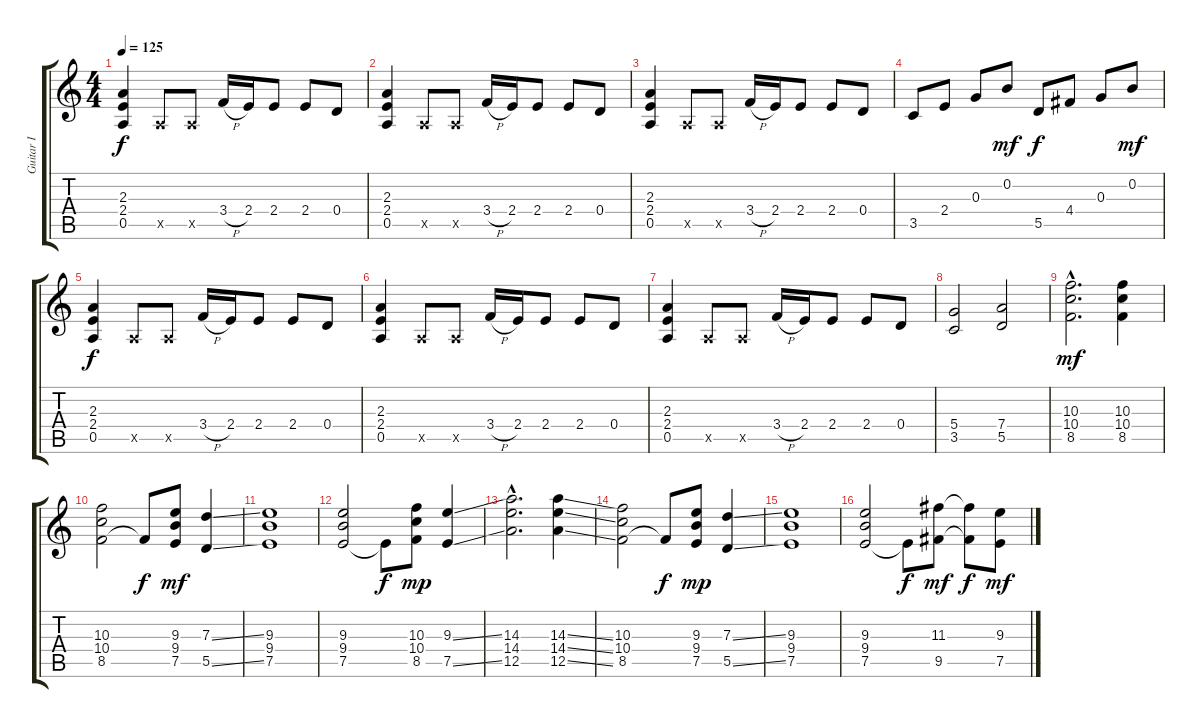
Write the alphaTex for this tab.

\track ("Guitar I" "Guitar I") {instrument distortionguitar}
\staff {score tabs}
\tuning (E4 B3 G3 D3 A2 E2) {hide}
\ts (4 4)
\tempo 125
\clef g2
\ks c
(2.3 2.4 0.5).4{dy f} 0.5{x}.8 0.5{x}.8 3.4{h}.16 2.4.16 2.4.8 2.4.8 0.4.8 |
(2.3 2.4 0.5).4 0.5{x}.8 0.5{x}.8 3.4{h}.16 2.4.16 2.4.8 2.4.8 0.4.8 |
(2.3 2.4 0.5).4 0.5{x}.8 0.5{x}.8 3.4{h}.16 2.4.16 2.4.8 2.4.8 0.4.8 |
3.5.8 2.4.8 0.3.8 0.2.8{dy mf} 5.5.8{dy f} 4.4.8 0.3.8 0.2.8{dy mf} |
(2.3 2.4 0.5).4{dy f} 0.5{x}.8 0.5{x}.8 3.4{h}.16 2.4.16 2.4.8 2.4.8 0.4.8 |
(2.3 2.4 0.5).4 0.5{x}.8 0.5{x}.8 3.4{h}.16 2.4.16 2.4.8 2.4.8 0.4.8 |
(2.3 2.4 0.5).4 0.5{x}.8 0.5{x}.8 3.4{h}.16 2.4.16 2.4.8 2.4.8 0.4.8 |
(5.4 3.5).2 (7.4 5.5).2 |
(10.3{hac} 10.4{hac} 8.5{hac}).2{d dy mf} (10.3 10.4 8.5).4 |
(10.3 10.4 8.5).2 8.5{t}.8{dy f} (9.3 9.4 7.5).8{dy mf} (7.3{ss} 5.5{ss}).4 |
(9.3 9.4 7.5).1 |
(9.3 9.4 7.5).2 7.5{t}.8{dy f} (10.3 10.4 8.5).8{dy mp} (9.3{ss} 7.5{ss}).4 |
(14.3{hac} 14.4{hac} 12.5{hac}).2{d} (14.3{ss} 14.4{ss} 12.5{ss}).4 |
(10.3 10.4 8.5).2 8.5{t}.8{dy f} (9.3 9.4 7.5).8{dy mp} (7.3{ss} 5.5{ss}).4 |
(9.3 9.4 7.5).1 |
(9.3 9.4 7.5).2 7.5{t}.8{dy f} (11.3 9.5).8{dy mf} (11.3{t} 9.5{t}).8{dy f} (9.3 7.5).8{dy mf}
